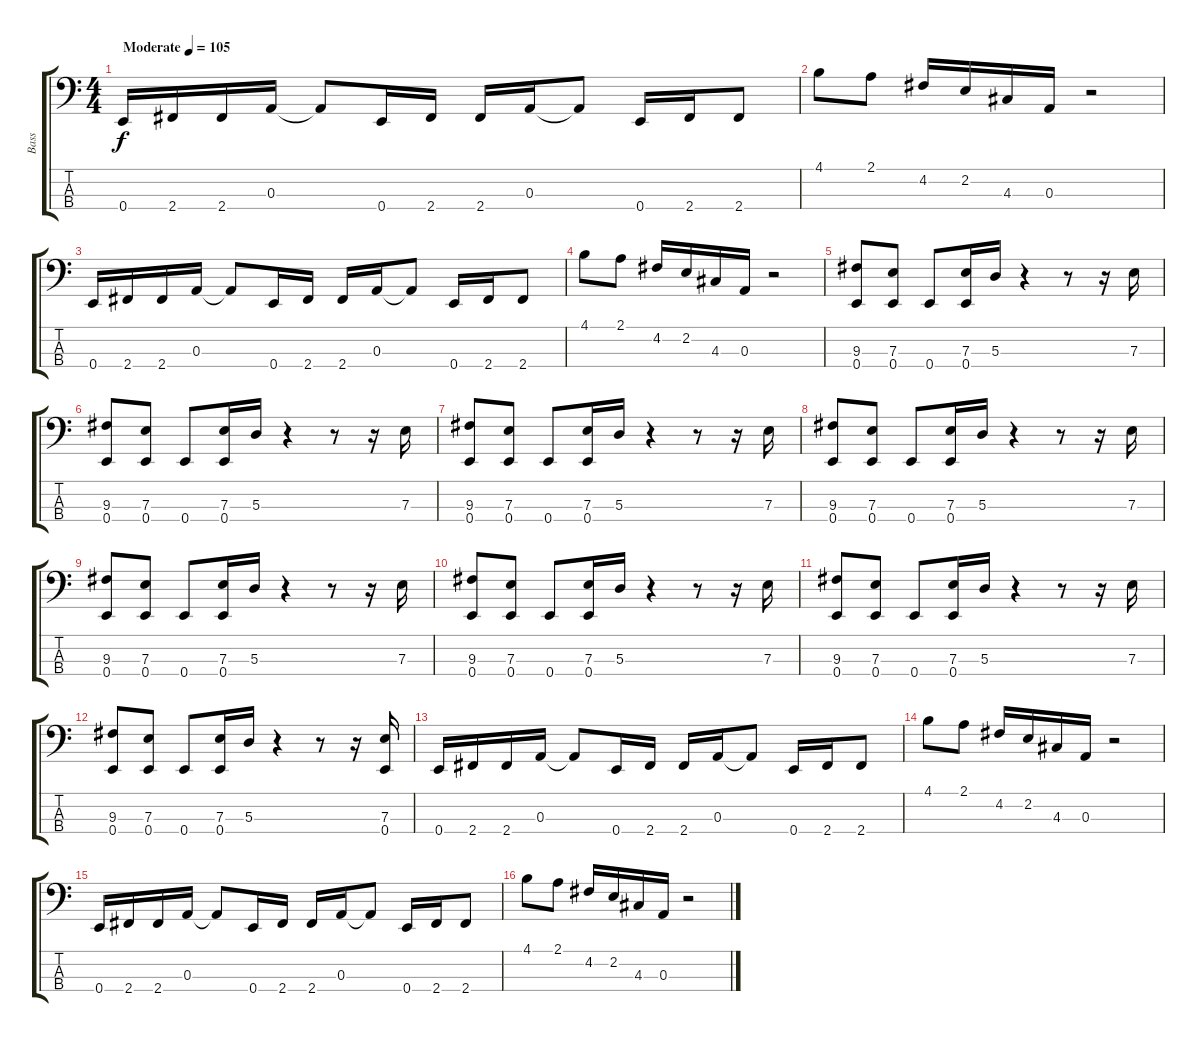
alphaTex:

\track ("Bass" "Bass") {instrument electricbasspick}
\staff {score tabs}
\tuning (G2 D2 A1 E1) {hide}
\ts (4 4)
\tempo (105 "Moderate")
\clef f4
\ks c
0.4.16{dy f instrument electricbasspick} 2.4.16 2.4.16 0.3.16 0.3{t}.8 0.4.16 2.4.16 2.4.16 0.3.16 0.3{t}.8 0.4.16 2.4.16 2.4.8 |
4.1.8 2.1.8 4.2.16 2.2.16 4.3.16 0.3.16 r.2 |
0.4.16 2.4.16 2.4.16 0.3.16 0.3{t}.8 0.4.16 2.4.16 2.4.16 0.3.16 0.3{t}.8 0.4.16 2.4.16 2.4.8 |
4.1.8 2.1.8 4.2.16 2.2.16 4.3.16 0.3.16 r.2 |
(9.3 0.4).8 (7.3 0.4).8 0.4.8 (7.3 0.4).16 5.3.16 r.4 r.8 r.16 7.3.16 |
(9.3 0.4).8 (7.3 0.4).8 0.4.8 (7.3 0.4).16 5.3.16 r.4 r.8 r.16 7.3.16 |
(9.3 0.4).8 (7.3 0.4).8 0.4.8 (7.3 0.4).16 5.3.16 r.4 r.8 r.16 7.3.16 |
(9.3 0.4).8 (7.3 0.4).8 0.4.8 (7.3 0.4).16 5.3.16 r.4 r.8 r.16 7.3.16 |
(9.3 0.4).8 (7.3 0.4).8 0.4.8 (7.3 0.4).16 5.3.16 r.4 r.8 r.16 7.3.16 |
(9.3 0.4).8 (7.3 0.4).8 0.4.8 (7.3 0.4).16 5.3.16 r.4 r.8 r.16 7.3.16 |
(9.3 0.4).8 (7.3 0.4).8 0.4.8 (7.3 0.4).16 5.3.16 r.4 r.8 r.16 7.3.16 |
(9.3 0.4).8 (7.3 0.4).8 0.4.8 (7.3 0.4).16 5.3.16 r.4 r.8 r.16 (7.3 0.4).16 |
0.4.16 2.4.16 2.4.16 0.3.16 0.3{t}.8 0.4.16 2.4.16 2.4.16 0.3.16 0.3{t}.8 0.4.16 2.4.16 2.4.8 |
4.1.8 2.1.8 4.2.16 2.2.16 4.3.16 0.3.16 r.2 |
0.4.16 2.4.16 2.4.16 0.3.16 0.3{t}.8 0.4.16 2.4.16 2.4.16 0.3.16 0.3{t}.8 0.4.16 2.4.16 2.4.8 |
4.1.8 2.1.8 4.2.16 2.2.16 4.3.16 0.3.16 r.2
